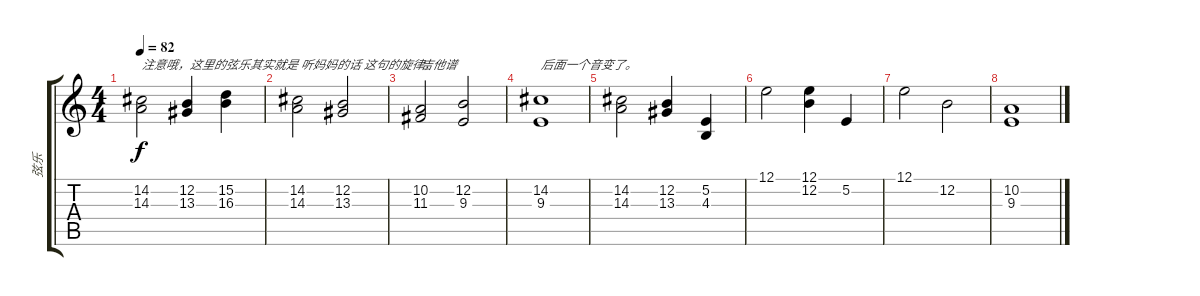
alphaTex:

\track ("弦乐" "弦乐") {instrument stringensemble1}
\staff {score tabs}
\tuning (E4 B3 G3 D3 A2 E2) {hide}
\ts (4 4)
\tempo 82
\clef g2
\ks c
(14.2 14.3).2{txt "注意哦，这里的弦乐其实就是 听妈妈的话 这句的旋律，" dy f} (12.2 13.3).4 (15.2 16.3).4 |
(14.2 14.3).2 (12.2 13.3).2 |
(10.2 11.3).2{txt "吉他谱"} (12.2 9.3).2 |
(14.2 9.3).1{txt "后面一个音变了。"} |
(14.2 14.3).2 (12.2 13.3).4 (5.2 4.3).4 |
12.1.2 (12.1 12.2).4 5.2.4 |
12.1.2 12.2.2 |
(10.2 9.3).1
